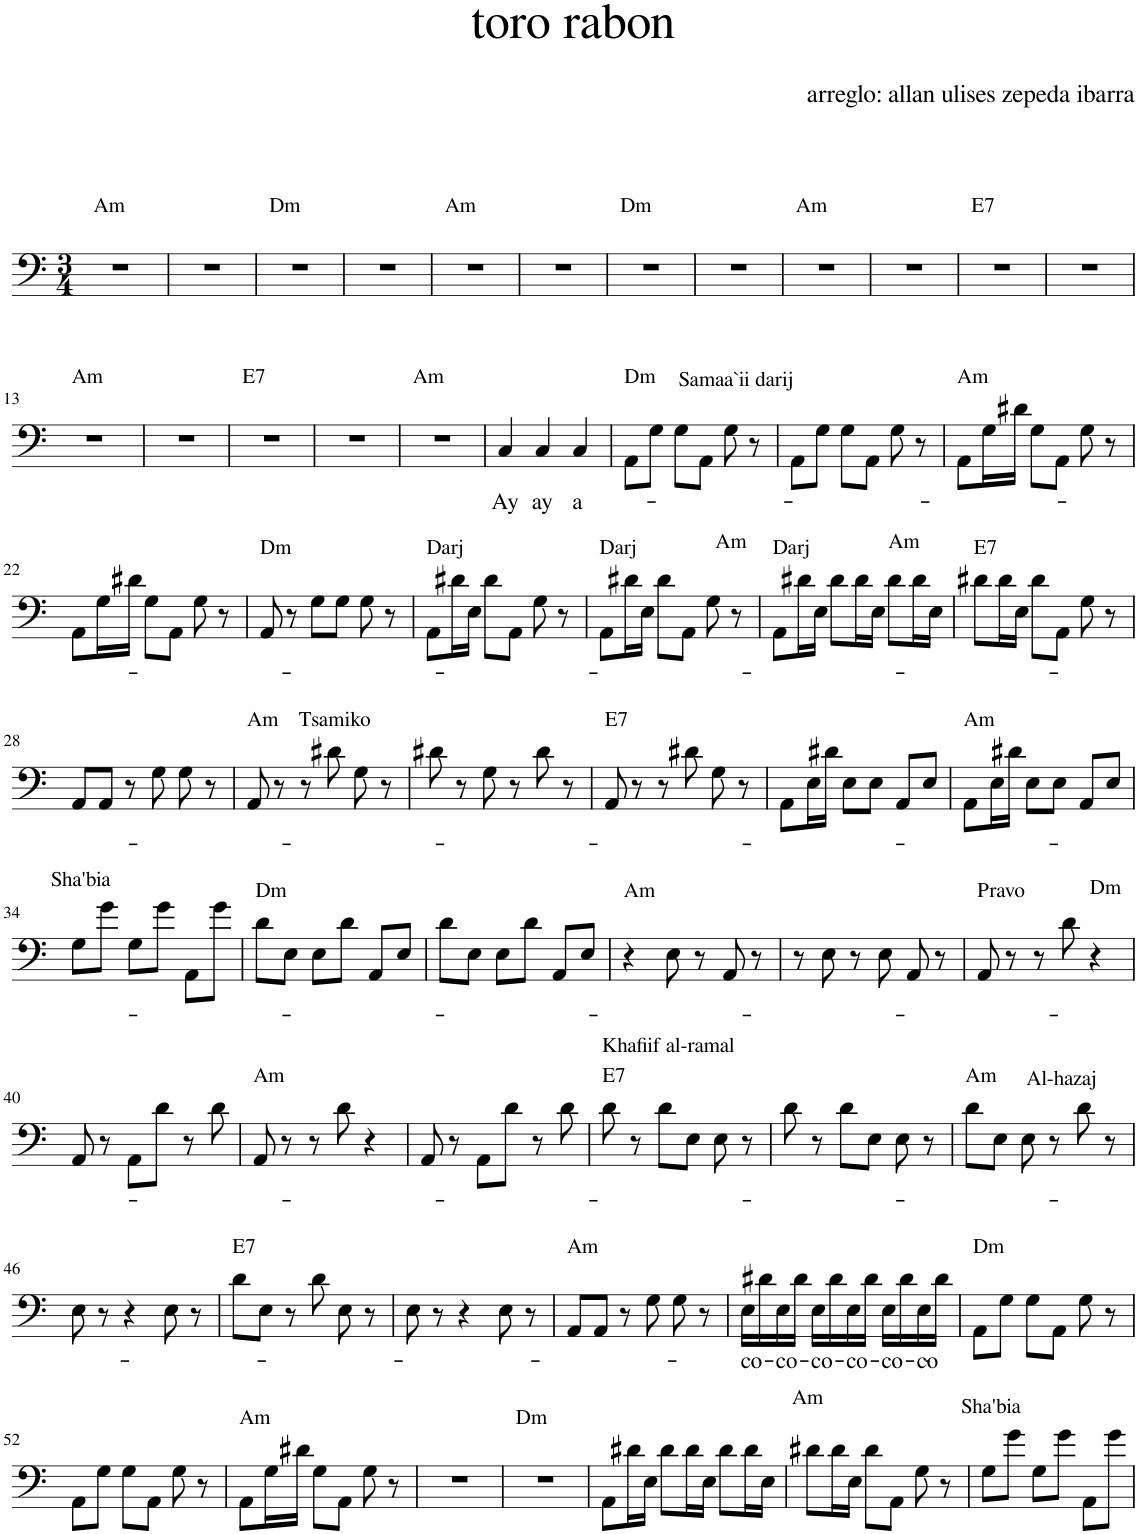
**kern	**text
*part1	*part1
*staff1	*staff1
*I"Timbales	*
*I'Timb.	*
*clefF4	*
*k[]	*
*M3/4	*
=1	=1
!LO:TX:a:t=Am	!
2.r	.
=2	=2
2.r	.
=3	=3
!LO:TX:a:t=Dm	!
2.r	.
=4	=4
2.r	.
=5	=5
!LO:TX:a:t=Am	!
2.r	.
=6	=6
2.r	.
=7	=7
!LO:TX:a:t=Dm	!
2.r	.
=8	=8
2.r	.
=9	=9
!LO:TX:a:t=Am	!
2.r	.
=10	=10
2.r	.
=11	=11
!LO:TX:a:t=E7	!
2.r	.
=12	=12
2.r	.
!!LO:LB:g=z
=13	=13
!LO:TX:a:t=Am	!
2.r	.
=14	=14
2.r	.
=15	=15
!LO:TX:a:t=E7	!
2.r	.
=16	=16
2.r	.
=17	=17
!LO:TX:a:t=Am	!
2.r	.
=18	=18
!	!LO:LY:b
4C/	Ay
!	!LO:LY:b
4C/	ay
!	!LO:LY:b
4C/	a-
=19	=19
!LO:TX:a:t=Dm	!
!LO:TX:a:t=Samaa`ii darij	!
8AA\L	.
8G\J	.
8G\L	.
8AA\J	.
8G\	.
8r	.
=20	=20
8AA\L	.
8G\J	.
8G\L	.
8AA\J	.
8G\	.
8r	.
=21	=21
!LO:TX:a:t=Am	!
8AA\L	.
16G\L	.
16d#X\JJ	.
8G\L	.
8AA\J	.
8G\	.
8r	.
!!LO:LB:g=z
=22	=22
8AA\L	.
16G\L	.
16d#X\JJ	.
8G\L	.
8AA\J	.
8G\	.
8r	.
=23	=23
!LO:TX:a:t=Dm	!
8AA/	.
8r	.
8G\L	.
8G\J	.
8G\	.
8r	.
=24	=24
!LO:TX:a:t=Darj	!
8AA\L	.
16d#X\L	.
16E\JJ	.
8d#\L	.
8AA\J	.
8G\	.
8r	.
=25	=25
!LO:TX:a:t=Am	!
!LO:TX:a:t=Darj	!
8AA\L	.
16d#X\L	.
16E\JJ	.
8d#\L	.
8AA\J	.
8G\	.
8r	.
=26	=26
!LO:TX:a:t=Am	!
!LO:TX:a:t=Darj	!
8AA\L	.
16d#X\L	.
16E\JJ	.
8d#\L	.
16d#\L	.
16E\JJ	.
8d#\L	.
16d#\L	.
16E\JJ	.
=27	=27
!LO:TX:a:t=E7	!
8d#X\L	.
16d#\L	.
16E\JJ	.
8d#\L	.
8AA\J	.
8G\	.
8r	.
!!LO:LB:g=z
=28	=28
8AA/L	.
8AA/J	.
8r	.
8G\	.
8G\	.
8r	.
=29	=29
!LO:TX:a:t=Am	!
!LO:TX:a:t=Tsamiko	!
8AA/	.
8r	.
8r	.
8d#X\	.
8G\	.
8r	.
=30	=30
8d#X\	.
8r	.
8G\	.
8r	.
8d#\	.
8r	.
=31	=31
!LO:TX:a:t=E7	!
8AA/	.
8r	.
8r	.
8d#X\	.
8G\	.
8r	.
=32	=32
8AA\L	.
16E\L	.
16d#X\JJ	.
8E\L	.
8E\J	.
8AA/L	.
8E/J	.
=33	=33
!LO:TX:a:t=Am	!
8AA\L	.
16E\L	.
16d#X\JJ	.
8E\L	.
8E\J	.
8AA/L	.
8E/J	.
!!LO:LB:g=z
=34	=34
!LO:TX:a:t=Sha'bia	!
8G\L	.
8g\J	.
8G\L	.
8g\J	.
8AA\L	.
8g\J	.
=35	=35
!LO:TX:a:t=Dm	!
8d\L	.
8E\J	.
8E\L	.
8d\J	.
8AA/L	.
8E/J	.
=36	=36
8d\L	.
8E\J	.
8E\L	.
8d\J	.
8AA/L	.
8E/J	.
=37	=37
!LO:TX:a:t=Am	!
4r	.
8E\	.
8r	.
8AA/	.
8r	.
=38	=38
8r	.
8E\	.
8r	.
8E\	.
8AA/	.
8r	.
=39	=39
!LO:TX:a:t=Dm	!
!LO:TX:a:t=Pravo	!
8AA/	.
8r	.
8r	.
8d\	.
4r	.
!!LO:LB:g=z
=40	=40
8AA/	.
8r	.
8AA\L	.
8d\J	.
8r	.
8d\	.
=41	=41
!LO:TX:a:t=Am	!
8AA/	.
8r	.
8r	.
8d\	.
4r	.
=42	=42
8AA/	.
8r	.
8AA\L	.
8d\J	.
8r	.
8d\	.
=43	=43
!LO:TX:a:t=E7	!
!LO:TX:a:t=Khafiif al-ramal	!
8d\	.
8r	.
8d\L	.
8E\J	.
8E\	.
8r	.
=44	=44
8d\	.
8r	.
8d\L	.
8E\J	.
8E\	.
8r	.
=45	=45
!LO:TX:a:t=Am	!
!LO:TX:a:t=Al-hazaj	!
8d\L	.
8E\J	.
8E\	.
8r	.
8d\	.
8r	.
!!LO:LB:g=z
=46	=46
8E\	.
8r	.
4r	.
8E\	.
8r	.
=47	=47
!LO:TX:a:t=E7	!
8d\L	.
8E\J	.
8r	.
8d\	.
8E\	.
8r	.
=48	=48
8E\	.
8r	.
4r	.
8E\	.
8r	.
=49	=49
!LO:TX:a:t=Am	!
8AA/L	.
8AA/J	.
8r	.
8G\	.
8G\	.
8r	.
=50	=50
!	!LO:LY:b
16E\LL	co-
16d#X\	.
!	!LO:LY:b
16E\	co-
16d#\JJ	.
!	!LO:LY:b
16E\LL	co-
16d#\	.
!	!LO:LY:b
16E\	co-
16d#\JJ	.
!	!LO:LY:b
16E\LL	co-
16d#\	.
!	!LO:LY:b
16E\	co-
16d#\JJ	.
=51	=51
!LO:TX:a:t=Dm	!
8AA\L	.
8G\J	.
8G\L	.
8AA\J	.
8G\	.
8r	.
!!LO:LB:g=z
=52	=52
8AA\L	.
8G\J	.
8G\L	.
8AA\J	.
8G\	.
8r	.
=53	=53
!LO:TX:a:t=Am	!
8AA\L	.
16G\L	.
16d#X\JJ	.
8G\L	.
8AA\J	.
8G\	.
8r	.
=54	=54
2.r	.
=55	=55
!LO:TX:a:t=Dm	!
2.r	.
=56	=56
8AA\L	.
16d#X\L	.
16E\JJ	.
8d#\L	.
16d#\L	.
16E\JJ	.
8d#\L	.
16d#\L	.
16E\JJ	.
=57	=57
!LO:TX:a:t=Am	!
8d#X\L	.
16d#\L	.
16E\JJ	.
8d#\L	.
8AA\J	.
8G\	.
8r	.
=58	=58
!LO:TX:a:t=Sha'bia	!
8G\L	.
8g\J	.
8G\L	.
8g\J	.
8AA\L	.
8g\J	.
=	=
*-	*-
